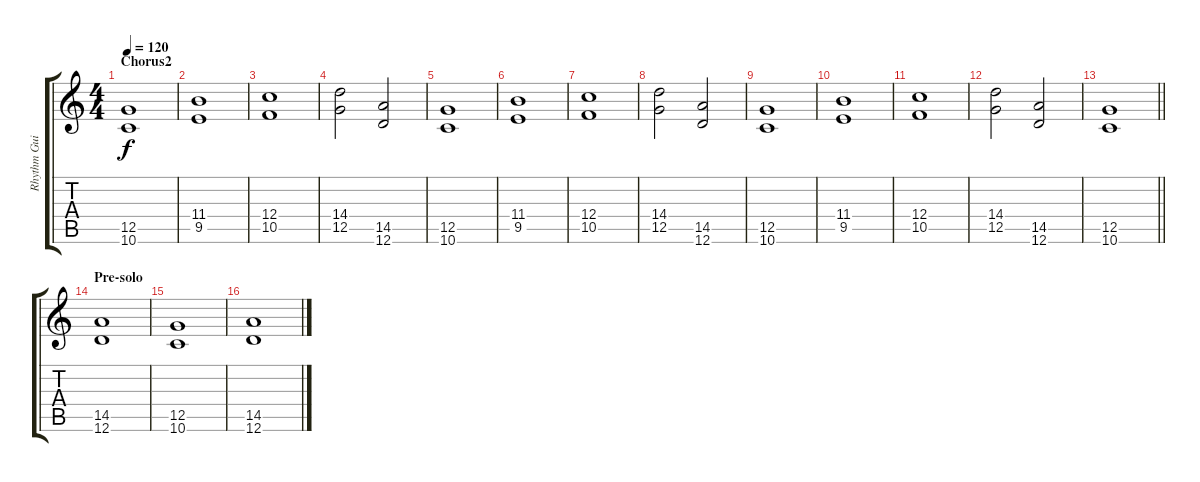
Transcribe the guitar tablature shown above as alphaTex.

\track ("Rhythm Guitar" "Rhythm Gui") {instrument distortionguitar}
\staff {score tabs}
\tuning (D4 A3 F3 C3 G2 D2) {hide}
\ts (4 4)
\section ("" "Chorus2")
\tempo 120
\clef g2
\ks c
(12.5 10.6).1{dy f} |
(11.4 9.5).1 |
(12.4 10.5).1 |
(14.4 12.5).2 (14.5 12.6).2 |
(12.5 10.6).1 |
(11.4 9.5).1 |
(12.4 10.5).1 |
(14.4 12.5).2 (14.5 12.6).2 |
(12.5 10.6).1 |
(11.4 9.5).1 |
(12.4 10.5).1 |
(14.4 12.5).2 (14.5 12.6).2 |
\barLineRight lightlight
(12.5 10.6).1 |
\section ("" "Pre-solo")
(14.5 12.6).1 |
(12.5 10.6).1 |
(14.5 12.6).1
